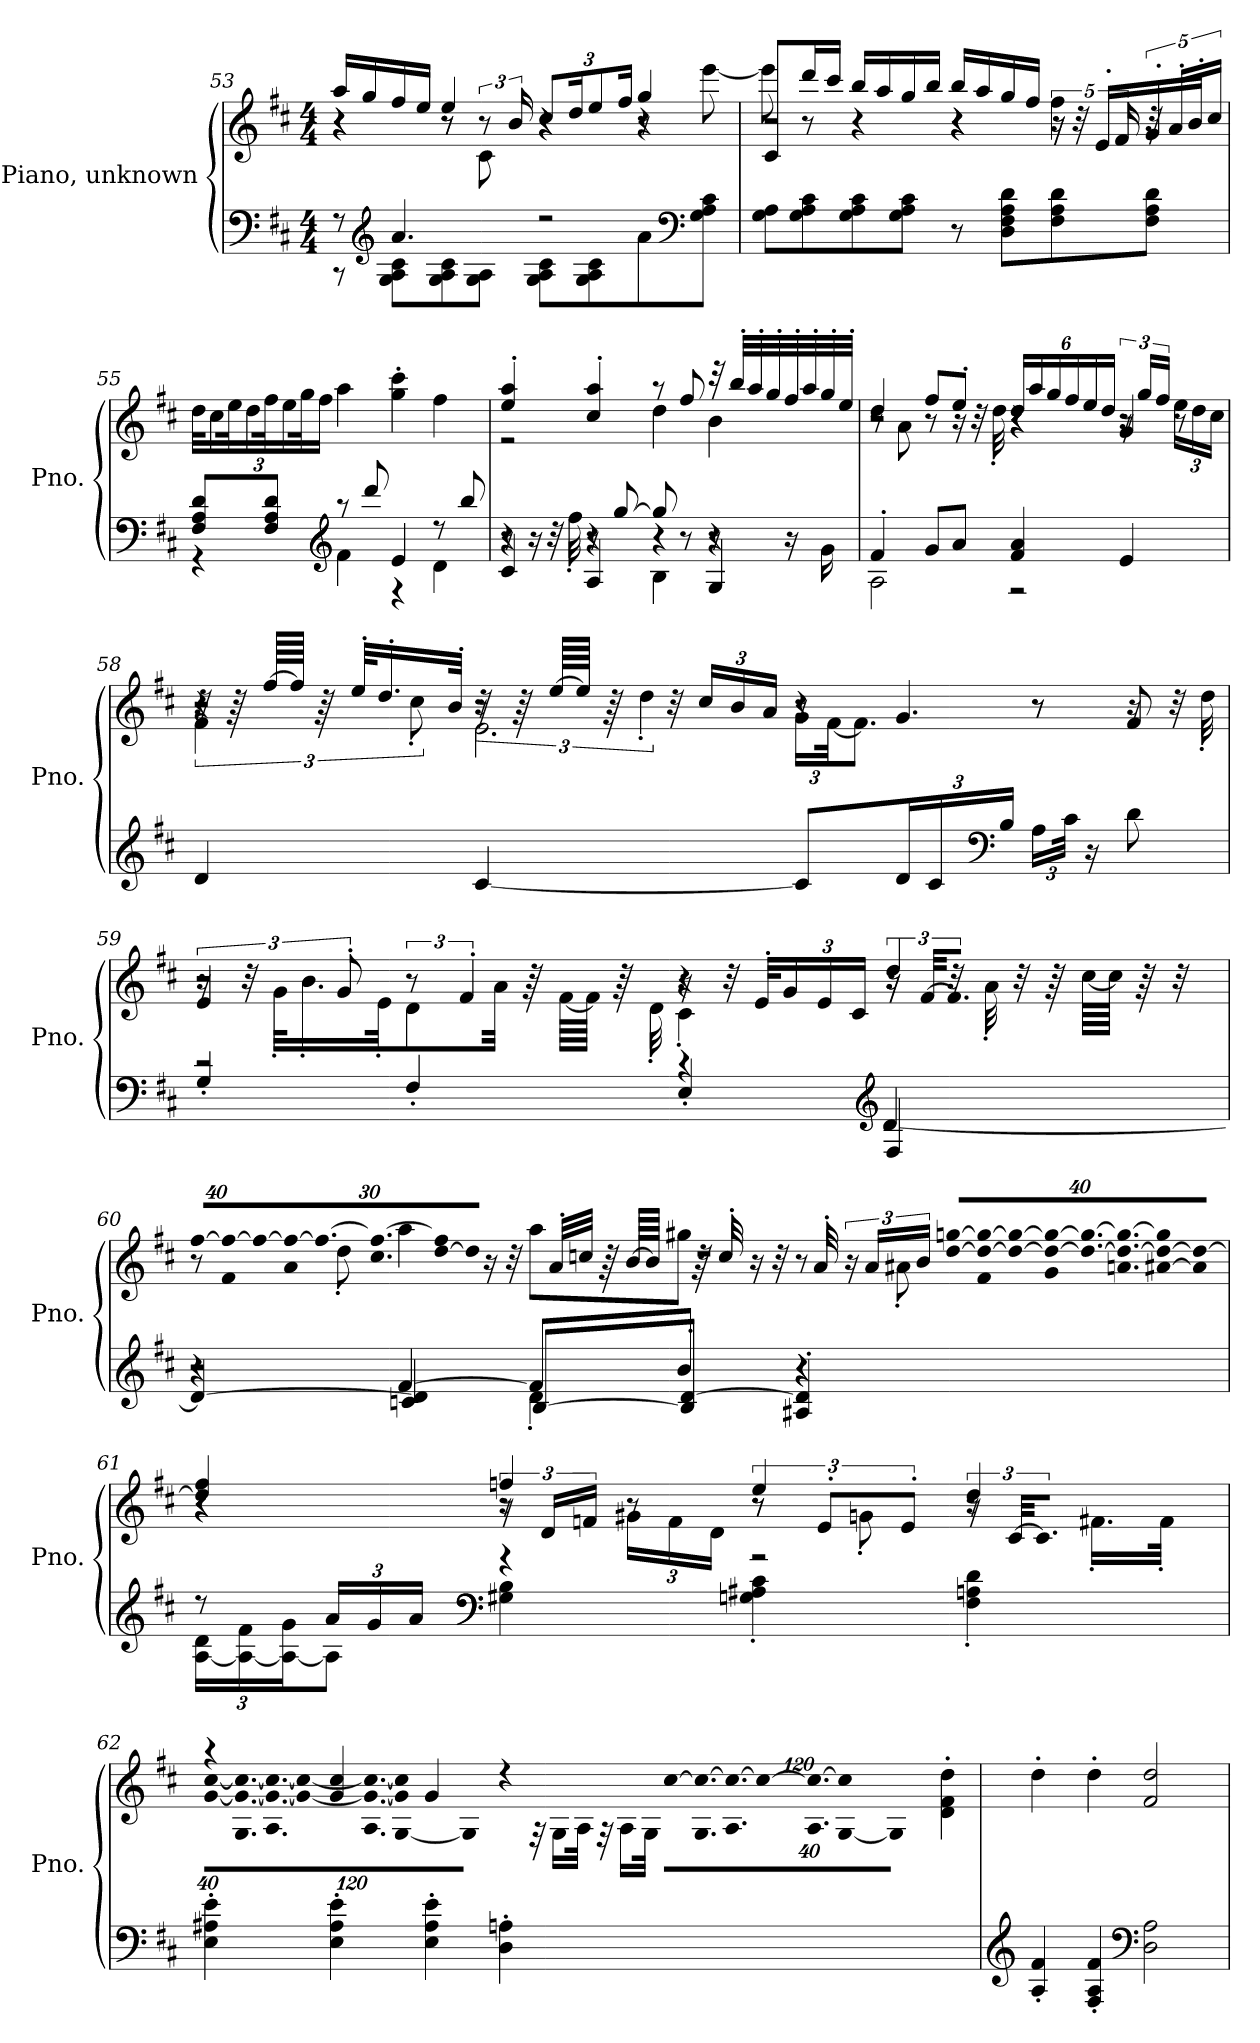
**kern	**kern
*part1	*part1
*staff2	*staff1
*I"Piano, unknown	*
*I'Pno.	*
*clefF4	*clefG2
*k[f#c#]	*k[f#c#]
*M4/4	*M4/4
=53	=53
*^	*^
*	*	*	*^
8r	8r	16aa/LL	4r	4r
.	.	16gg/	.	.
*clefG2	*	*	*	*
4.a/	8G\ 8A\ 8c#\L	16ff#/	.	.
.	.	16ee/JJ	.	.
.	8G\ 8A\ 8c#\	8r	8r	4ee/
.	8G\ 8A\J	12r	8c#\	.
.	.	24b/	.	.
*	*	*Xbrackettup	*	*
2r	8G\ 8A\ 8c#\L	12cc#/L	4r	4r
.	.	24dd/K	.	.
.	8G\ 8A\ 8c#\	12ee/	.	.
.	.	24ff#/Jk	.	.
.	8a\	4r	8r	4gg/
*clefF4	*	*	*	*
.	8G\ 8A\ 8c#\J	.	[8eee\	.
*v	*v	*	*	*
!!LO:PB:g=z	!!	!!
=54	=54	=54	=54
8G\ 8A\L	8c#/L	8eee\]	2r
8G\ 8A\ 8c#\	16ddd/L	8r	.
.	16ccc#/JJ	.	.
8G\ 8A\ 8c#\	16bb/LL	4r	.
.	16aa/	.	.
8G\ 8A\ 8c#\J	16gg/	.	.
.	16bb/JJ	.	.
8r	16bb/LL	4r	4r
.	16aa/	.	.
8D\ 8F#\ 8A\ 8d\L	16gg/	.	.
.	16ff#/JJ	.	.
*	*brackettup	*	*
8F#\ 8A\ 8d\	20r	4ff#\	16r
.	40r	.	.
.	.	.	16e'/LL
.	20f#/	.	.
8F#\ 8A\ 8d\J	40r	.	16g'/
.	20a'/LL	.	.
.	.	.	16b'/JJ
.	20cc#/JJ	.	.
*	*v	*v	*v
=55	=55
*^	*
*	*	*Xbrackettup
8F#/ 8A/ 8d/L	4r	48dd\KLL
.	.	24cc#\
.	.	48ee\K
.	.	24dd\
8F#/ 8A/ 8d/J	.	48ff#\K
.	.	24ee\
.	.	48gg\K
.	.	24ff#\JJ
*clefG2	*	*
8r	4f#\	4aa\
8ddd/	.	.
4e/	4r	4gg\' 4ccc#\'
8r	4d\	4ff#\
8bb/	.	.
!!LO:LB:g=z
=56	=56	=56
*	*^	*^
4r	8r	4c#/	4ee/' 4aa/'	2r
.	16r	.	.	.
.	32r	.	.	.
.	32ff#'\	.	.	.
8r	4r	4A/	4cc#/' 4aa/'	.
[8gg/	.	.	.	.
8gg/]	4B\	4r	8r	4dd\
8r	.	.	8ff#/	.
4r	8r	4G/	32r	4b\
.	.	.	32bb'/LLL	.
.	.	.	32aa'/	.
.	.	.	32gg'/	.
.	16r	.	32ff#'/	.
.	.	.	32aa'/	.
.	16g\	.	32gg'/	.
.	.	.	32ee'/JJJ	.
*	*v	*v	*	*
=57	=57	=57	=57
*	*	*	*^
4f#'/	2A\	4dd/	8r	2r
.	.	.	8a\	.
8g/L	.	8ff#/L	8r	.
8a/J	.	8ee'/J	16r	.
.	.	.	32r	.
.	.	.	32dd'\	.
4f#/ 4a/	2r	24dd/LL	4r	4r
.	.	24aa/	.	.
.	.	24gg/	.	.
.	.	24ff#/	.	.
.	.	24ee/	.	.
.	.	24dd/JJ	.	.
*	*	*brackettup	*	*
4e/	.	24r	8r	4g/
.	.	24gg/LL	.	.
.	.	24ff#/JJ	.	.
*	*	*	*Xbrackettup	*
.	.	8r	24ee\LL	.
.	.	.	24dd\	.
.	.	.	24cc#\JJ	.
*v	*v	*	*	*
*	*	*v	*v
!!LO:LB:g=z
=58	=58	=58
*	*	*brackettup
*	*^	*^
4d/	32r	6f#\	2r	4r
.	64r	.	.	.
.	[64ff#/LLLL	.	.	.
.	64ff#/JJJJ]	.	.	.
.	64r	.	.	.
.	32ee'/KLL	.	.	.
.	16.dd'/	.	.	.
.	.	12cc#'\	.	.
.	32b'/JJk	.	.	.
[4c#/	32r	12r	.	2.e\
.	64r	.	.	.
.	[64ee/LLLL	.	.	.
.	64ee/JJJJ]	.	.	.
.	64r	.	.	.
.	.	6dd'\	.	.
.	32r	.	.	.
*	*Xbrackettup	*	*	*
.	24cc#/LL	.	.	.
.	24b/	.	.	.
.	24a/JJ	.	.	.
8c#/L]	8r	24g\LL	4r	.
.	.	[48f#\JK	.	.
.	.	8.f#\J]	.	.
*Xbrackettup	*	*	*	*
24d/L	4.g/	.	.	.
24c#/	.	.	.	.
*clefF4	*	*	*	*
24B/JJ	.	.	.	.
24A\LL	.	8r	8r	.
48c#\JJk	.	.	.	.
16r	.	.	.	.
8d\	.	16r	8f#/	.
.	.	32r	.	.
.	.	32dd'\	.	.
*	*	*	*v	*v
!!LO:LB:g=z
=59	=59	=59	=59
*^	*	*	*
*	*	*	*	*brackettup
2r	4G'/	2r	16r	6e/
.	.	.	32r	.
.	.	.	32g'\KLL	.
.	.	.	16.b'\	.
.	.	.	.	12g'/
.	.	.	32e'\JK	.
.	4F#'/	.	8d\	12r
.	.	.	.	6f#'/
.	.	.	32a\Jkk	.
.	.	.	64r	.
.	.	.	[64f#\LLLL	.
.	.	.	64f#\JJJJ]	.
.	.	.	64r	.
.	.	.	32d'\	.
4r	4E'/	4r	4c#'\	16r
.	.	.	.	32r
.	.	.	.	32e'/KLL
*	*	*	*	*Xbrackettup
.	.	.	.	24g/
.	.	.	.	24e/
.	.	.	.	24c#/JJ
*clefG2	*	*	*	*
*	*	*	*	*brackettup
4F#/	[4d/	4dd/	16r	24r
.	.	.	.	[48f#/KKL
.	.	.	32r	8.f#/J]
.	.	.	32a'\	.
.	.	.	32r	.
.	.	.	64r	.
.	.	.	[64cc#\LLLL	.
.	.	.	64cc#\JJJJ]	.
.	.	.	64r	.
.	.	.	32r	.
!!LO:LB:g=z	!!	!!
=60	=60	=60	=60	=60
*	*^	*	*	*
*	*	*	*	*	*Xbrackettup
!	!	!	!	!	!LO:N:vis=32
4r	2r	4d/_	1r	8r	[640%23ff#/LLL
!	!	!	!	!	!LO:N:vis=32
.	.	.	.	.	640%23f#/ 640%23ff#/_
!	!	!	!	!	!LO:N:vis=64
.	.	.	.	.	960%17ff#/L_
!	!	!	!	!	!LO:N:vis=64
.	.	.	.	.	960%17a/ 960%17ff#/_J
!	!	!	!	!	!LO:N:vis=32.
.	.	.	.	.	1920%103ff#/_
.	.	.	.	8dd'\	.
!	!	!	!	!	!LO:N:vis=32.
.	.	.	.	.	1920%103cc#/ 1920%103ff#/_
!	!	!	!	!	!LO:N:vis=64
.	.	.	.	.	[960%17dd/ 960%17ff#/]L
!	!	!	!	!	!LO:N:vis=64
.	.	.	.	.	960%17dd/JJJJ]
[4f#/	.	4cn/ 4d/]	.	4aa\	16r
.	.	.	.	.	32r
.	.	.	.	.	32a'/LLL
.	.	.	.	.	32ccn/JJJ
.	.	.	.	.	64r
.	.	.	.	.	[64b/LLLL
.	.	.	.	.	64b/JJJJ]
.	.	.	.	.	64r
.	.	.	.	.	32cc'/
8f#/L]	4d'\	[8B/L	.	8aa\L	16r
.	.	.	.	.	32r
.	.	.	.	.	32a'/
*	*	*	*	*	*brackettup
8b'/J	.	8B/] [8d/J	.	8gg#X\J	24r
.	.	.	.	.	24a/LL
.	.	.	.	.	24b/JJ
*	*	*	*	*	*Xbrackettup
!	!	!	!	!	!LO:N:vis=32
4r	4r	4A#X/' 4d/]'	.	8r	[640%23dd/ [640%23ggn/LLL
!	!	!	!	!	!LO:N:vis=32
.	.	.	.	.	640%23f#/ 640%23dd/_ 640%23gg/_
!	!	!	!	!	!LO:N:vis=64
.	.	.	.	.	960%17dd/_ 960%17gg/_L
!	!	!	!	!	!LO:N:vis=64
.	.	.	.	.	960%17g/ 960%17dd/_ 960%17gg/_J
!	!	!	!	!	!LO:N:vis=32.
.	.	.	.	.	1920%103dd/_ 1920%103gg/_
.	.	.	.	8a#X'\	.
!	!	!	!	!	!LO:N:vis=32.
.	.	.	.	.	1920%103an/ 1920%103dd/_ 1920%103gg/_
!	!	!	!	!	!LO:N:vis=64
.	.	.	.	.	[960%17a#X/ 960%17dd/_ 960%17gg/]L
!	!	!	!	!	!LO:N:vis=64
.	.	.	.	.	960%17a#/] 960%17dd/_JJJJ
*	*v	*v	*	*	*
!!LO:LB:g=z	!!	!!
=61	=61	=61	=61	=61
8r	[24A\ 24d\LL	4r	4r	4dd/] 4ff#/
.	24A\_ 24f#\	.	.	.
.	24A\_ 24g\J	.	.	.
24a/LL	8A\J]	.	.	.
24g/	.	.	.	.
24a/JJ	.	.	.	.
*clefF4	*	*	*	*
*	*	*	*	*brackettup
4r	4G#X\ 4B\	4ffn/	8r	24r
.	.	.	.	24d/LL
.	.	.	.	24fn/JJ
*	*	*	*Xbrackettup	*
.	.	.	24g#X\LL	8r
.	.	.	24f\	.
.	.	.	24d\JJ	.
*	*	*	*	*brackettup
2r	4Gn\' 4A#X\' 4c#\'	4ee/	8r	12r
.	.	.	.	12e'/L
.	.	.	8gn'\	.
.	.	.	.	12e'/J
.	4F#\' 4An\' 4d\'	4dd/	8r	24r
.	.	.	.	[48c#/KKL
.	.	.	.	8.c#/J]
.	.	.	16.f#X'\LL	.
.	.	.	32f#'\JJk	.
*v	*v	*	*	*
*	*	*v	*v
!!LO:PB:g=z
=62	=62	=62
*	*	*Xbrackettup
!	!	!LO:N:vis=32
4E\' 4A#X\' 4e\'	4r	[640%23g\ [640%23cc#\LLL
!	!	!LO:N:vis=32.
.	.	1920%103G\ 1920%103g\_ 1920%103cc#\_
!	!	!LO:N:vis=32.
.	.	1920%103A\ 1920%103g\_ 1920%103cc#\_
!	!	!LO:N:vis=64
.	.	960%17g\_ 960%17cc#\_K
!	!	!LO:N:vis=32.
.	.	1920%103A\ 1920%103g\_ 1920%103cc#\_
!	!	!LO:N:vis=64
.	.	[960%17G\ 960%17g\] 960%17cc#\]L
!	!	!LO:N:vis=64
.	.	960%17G\JJJJ]
4E\' 4A#\' 4e\'	4g/ 4cc#/	32r
.	.	16G\LL
.	.	32A\JJk
.	.	32r
.	.	16A\LL
.	.	32G\JJk
!	!	!LO:N:vis=32
4E\' 4A#\' 4e\'	4g/	[640%23cc#\LLL
!	!	!LO:N:vis=32.
.	.	1920%103G\ 1920%103cc#\_
!	!	!LO:N:vis=32.
.	.	1920%103A\ 1920%103cc#\_
!	!	!LO:N:vis=64
.	.	960%17cc#\K_
!	!	!LO:N:vis=32.
.	.	1920%103A\ 1920%103cc#\_
!	!	!LO:N:vis=64
.	.	[960%17G\ 960%17cc#\]L
!	!	!LO:N:vis=64
.	.	960%17G\JJJJ]
4D\' 4An\'	4r	4d\' 4f#\' 4dd\'
*	*v	*v
=63	=63
*clefG2	*
4A/' 4f#/'	4dd'\
4F#/' 4A/' 4f#/'	4dd'\
*clefF4	*
2D\ 2A\	2f#/ 2dd/
=	=
*-	*-
